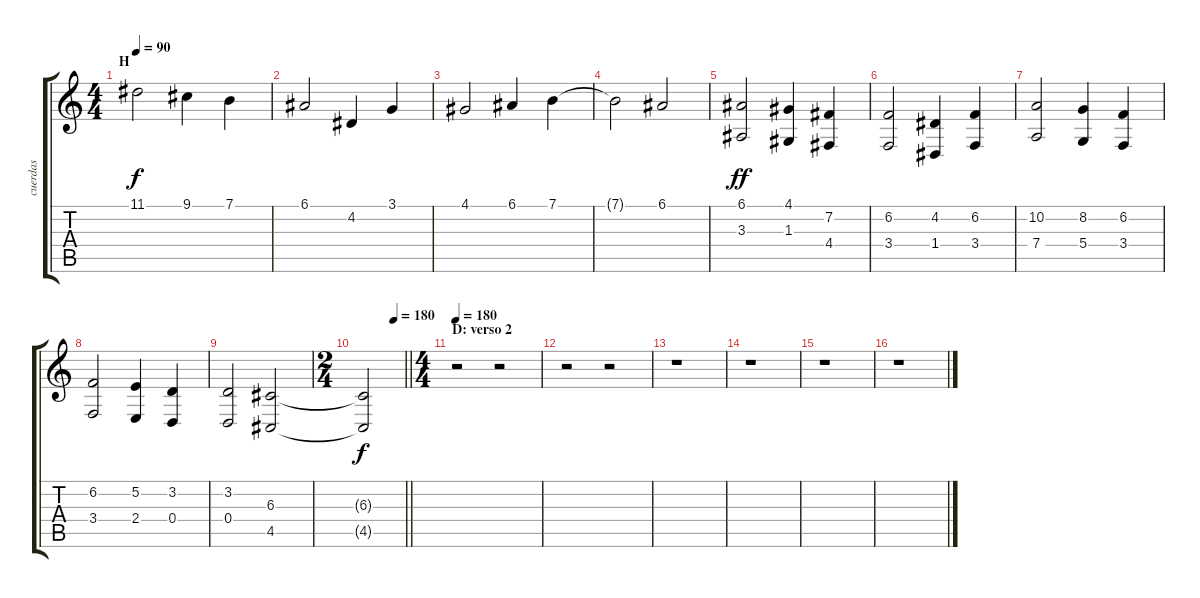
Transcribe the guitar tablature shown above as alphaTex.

\track ("cuerdas" "cuerdas") {instrument stringensemble2}
\staff {score tabs}
\tuning (E4 B3 G3 D3 A2 E2) {hide}
\ts (4 4)
\section ("" "H")
\tempo 90
\clef g2
\ks c
11.1.2{dy f volume 8 balance 6 instrument stringensemble1} 9.1.4 7.1.4 |
6.1.2 4.2.4 3.1.4 |
4.1.2 6.1.4 7.1.4 |
7.1{t}.2 6.1.2 |
(6.1 3.3).2{dy ff volume 8 balance 4 instrument stringensemble1} (4.1 1.3).4 (7.2 4.4).4 |
(6.2 3.4).2 (4.2 1.4).4 (6.2 3.4).4 |
(10.2 7.4).2 (8.2 5.4).4 (6.2 3.4).4 |
(6.2 3.4).2 (5.2 2.4).4 (3.2 0.4).4 |
(3.2 0.4).2 (6.3 4.5).2 |
\ts (2 4)
\tempo (180 0.75)
\barLineRight lightlight
(6.3{t} 4.5{t}).2{dy f} |
\ts (4 4)
\section ("" "D: verso 2")
\tempo 180
r.2{volume 7 balance 0} r.2 |
r.2 r.2 |
r.1 |
r.1 |
r.1 |
r.1
